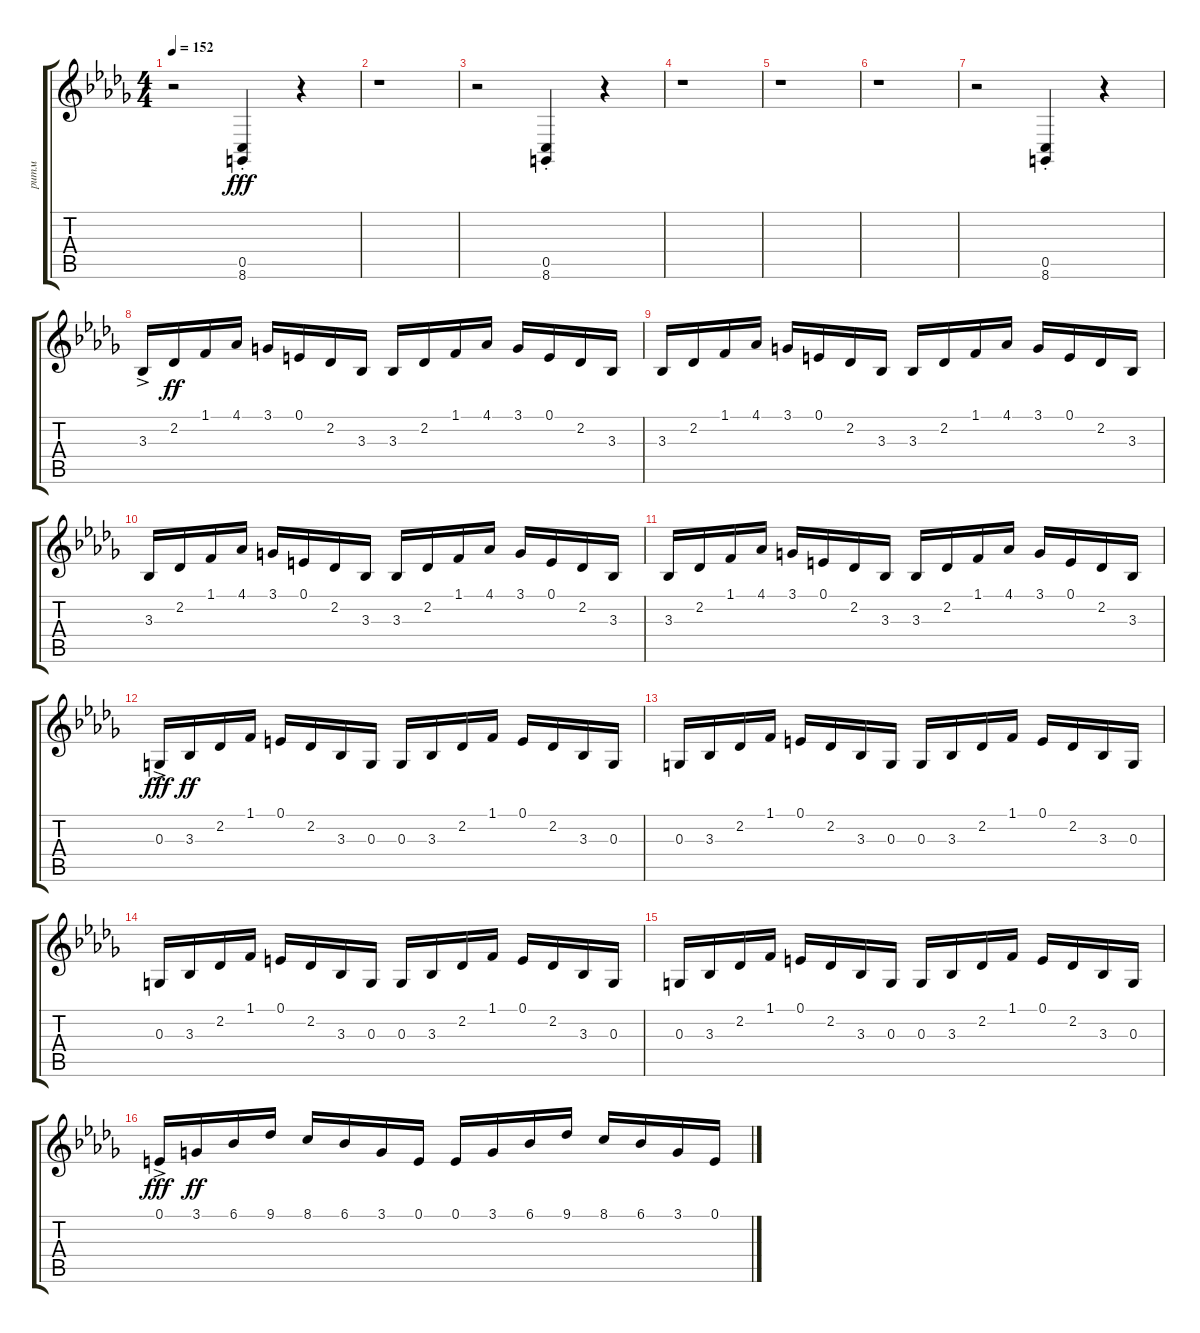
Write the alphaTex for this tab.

\track ("ритм" "ритм") {instrument stringensemble1}
\staff {score tabs}
\tuning (E4 B3 G3 Db3 G2 E2) {hide}
\ts (4 4)
\tempo 152
\clef g2
\ks bbminor
r.2{dy fff} (0.5{st} 8.6{st}).4 r.4 |
r.1 |
r.2 (0.5{st} 8.6{st}).4 r.4 |
r.1 |
r.1 |
r.1 |
r.2 (0.5{st} 8.6{st}).4 r.4 |
3.3{ac}.16 2.2.16{dy ff} 1.1.16 4.1.16 3.1.16 0.1.16 2.2.16 3.3.16 3.3.16 2.2.16 1.1.16 4.1.16 3.1.16 0.1.16 2.2.16 3.3.16 |
3.3.16 2.2.16 1.1.16 4.1.16 3.1.16 0.1.16 2.2.16 3.3.16 3.3.16 2.2.16 1.1.16 4.1.16 3.1.16 0.1.16 2.2.16 3.3.16 |
3.3.16 2.2.16 1.1.16 4.1.16 3.1.16 0.1.16 2.2.16 3.3.16 3.3.16 2.2.16 1.1.16 4.1.16 3.1.16 0.1.16 2.2.16 3.3.16 |
3.3.16 2.2.16 1.1.16 4.1.16 3.1.16 0.1.16 2.2.16 3.3.16 3.3.16 2.2.16 1.1.16 4.1.16 3.1.16 0.1.16 2.2.16 3.3.16 |
0.3{ac}.16{dy fff} 3.3.16{dy ff} 2.2.16 1.1.16 0.1.16 2.2.16 3.3.16 0.3.16 0.3.16 3.3.16 2.2.16 1.1.16 0.1.16 2.2.16 3.3.16 0.3.16 |
0.3.16 3.3.16 2.2.16 1.1.16 0.1.16 2.2.16 3.3.16 0.3.16 0.3.16 3.3.16 2.2.16 1.1.16 0.1.16 2.2.16 3.3.16 0.3.16 |
0.3.16 3.3.16 2.2.16 1.1.16 0.1.16 2.2.16 3.3.16 0.3.16 0.3.16 3.3.16 2.2.16 1.1.16 0.1.16 2.2.16 3.3.16 0.3.16 |
0.3.16 3.3.16 2.2.16 1.1.16 0.1.16 2.2.16 3.3.16 0.3.16 0.3.16 3.3.16 2.2.16 1.1.16 0.1.16 2.2.16 3.3.16 0.3.16 |
0.1{ac}.16{dy fff} 3.1.16{dy ff} 6.1.16 9.1.16 8.1.16 6.1.16 3.1.16 0.1.16 0.1.16 3.1.16 6.1.16 9.1.16 8.1.16 6.1.16 3.1.16 0.1.16
